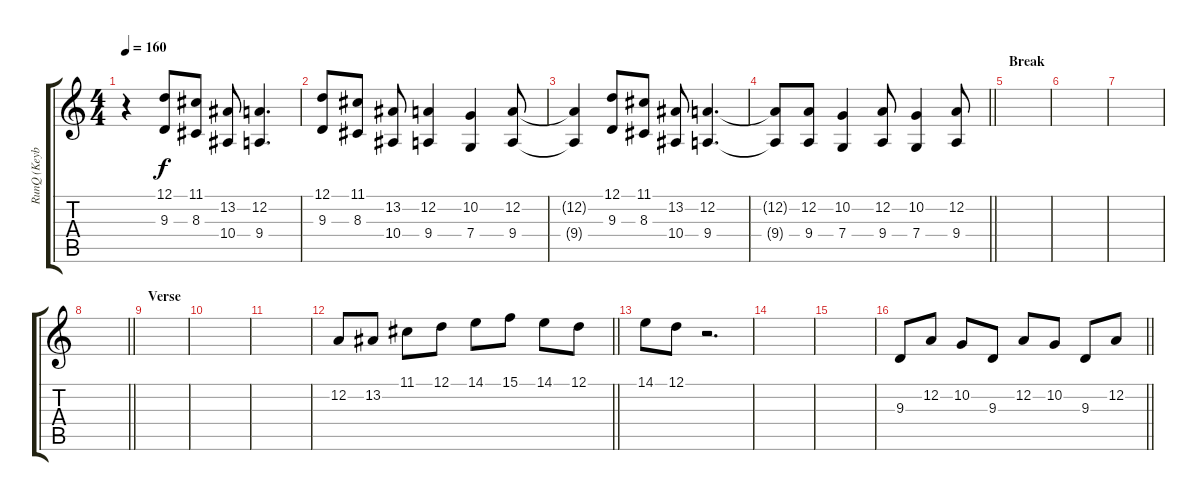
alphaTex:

\track ("RunQ (Keyboard)" "RunQ (Keyb") {instrument koto}
\staff {score tabs}
\tuning (D4 A3 F3 C3 G2 C2) {hide}
\ts (4 4)
\section ("" "")
\tempo 160
\clef g2
\ks c
r.4{dy f} (12.1 9.3).8 (11.1 8.3).8 (13.2 10.4).8 (12.2 9.4).4{d} |
(12.1 9.3).8 (11.1 8.3).8 (13.2 10.4).8 (12.2 9.4).4 (10.2 7.4).4 (12.2 9.4).8 |
(12.2{t} 9.4{t}).4 (12.1 9.3).8 (11.1 8.3).8 (13.2 10.4).8 (12.2 9.4).4{d} |
\barLineRight lightlight
(12.2{t} 9.4{t}).8 (12.2 9.4).8 (10.2 7.4).4 (12.2 9.4).8 (10.2 7.4).4 (12.2 9.4).8 |
\section ("" "Break")
|
|
|
\barLineRight lightlight
|
\section ("" "Verse")
|
|
|
\barLineRight lightlight
12.2.8 13.2.8 11.1.8 12.1.8 14.1.8 15.1.8 14.1.8 12.1.8 |
\section ("" "")
14.1.8{volume 6} 12.1.8 r.2{d} |
|
|
\barLineRight lightlight
9.3.8{volume 9} 12.2.8 10.2.8 9.3.8 12.2.8 10.2.8 9.3.8 12.2.8
